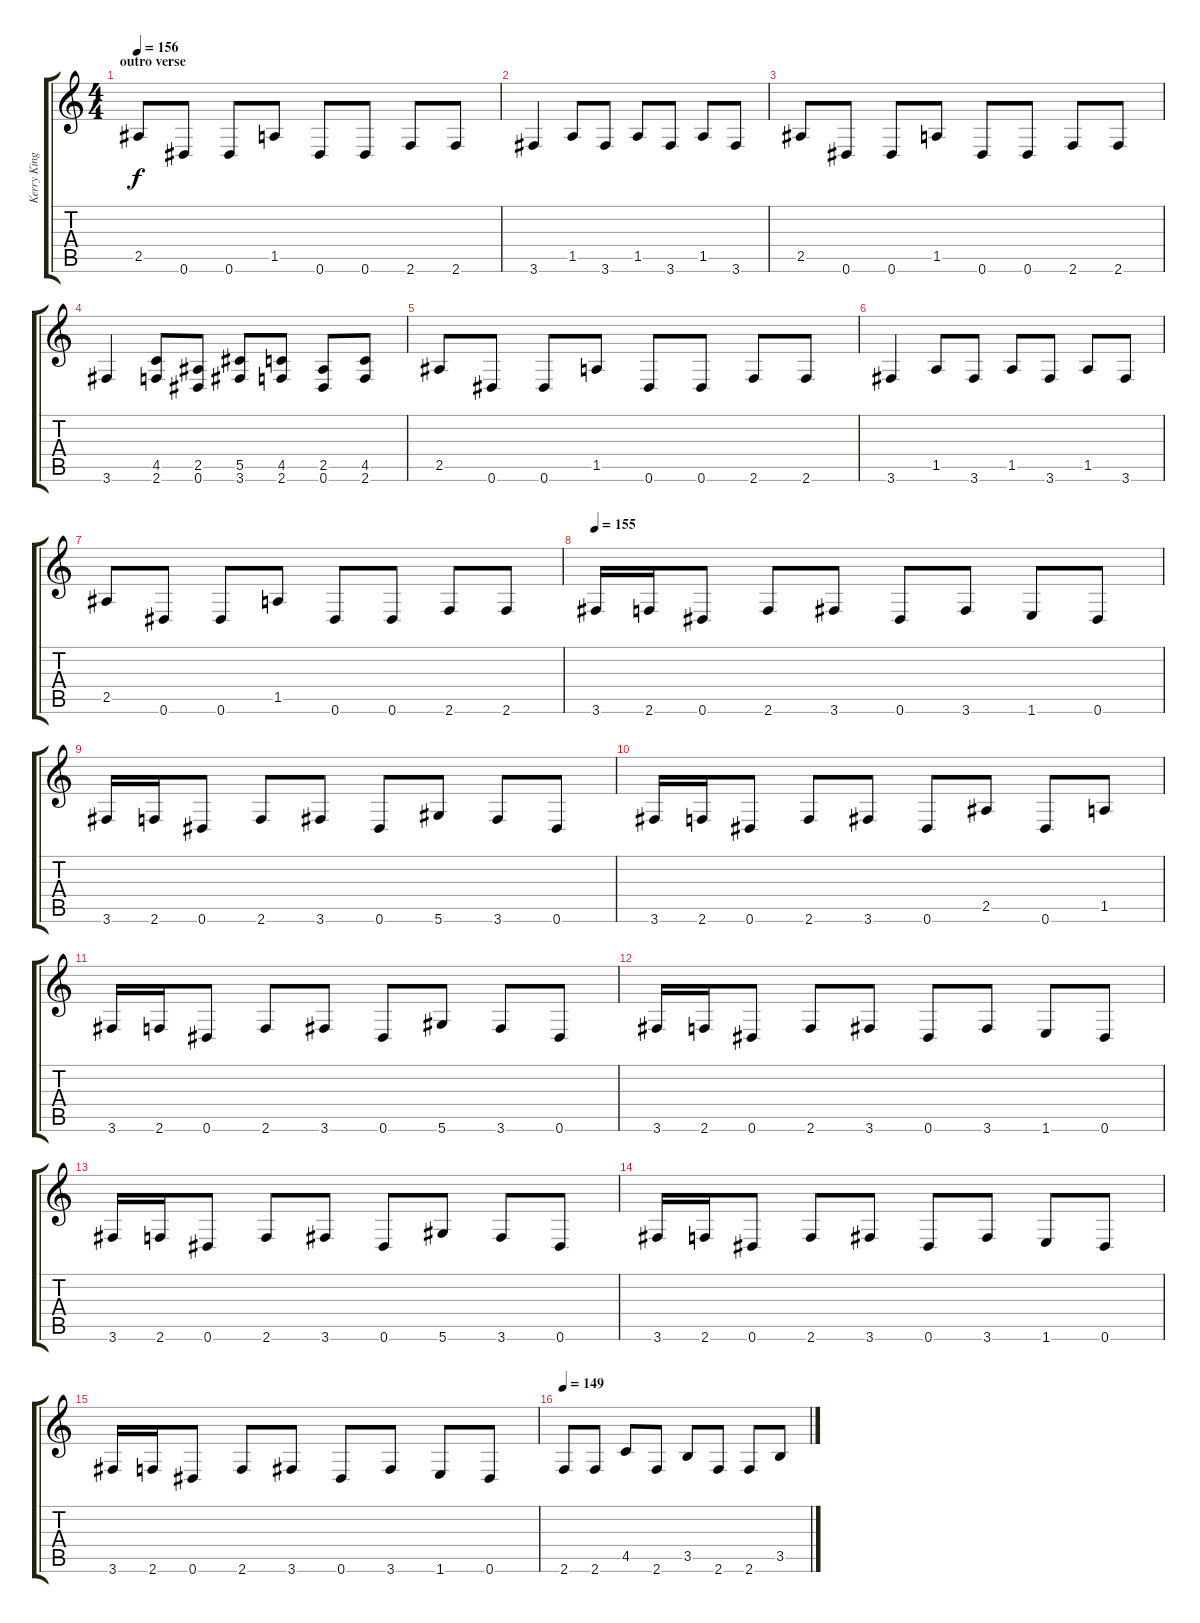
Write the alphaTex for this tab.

\track ("Kerry King" "Kerry King") {instrument distortionguitar}
\staff {score tabs}
\tuning (Eb4 Bb3 Gb3 Db3 Ab2 Eb2) {hide}
\ts (4 4)
\section ("" "outro verse")
\tempo 156
\clef g2
\ks c
2.5.8{dy f} 0.6.8 0.6.8 1.5.8 0.6.8 0.6.8 2.6.8 2.6.8 |
3.6.4 1.5.8 3.6.8 1.5.8 3.6.8 1.5.8 3.6.8 |
2.5.8 0.6.8 0.6.8 1.5.8 0.6.8 0.6.8 2.6.8 2.6.8 |
3.6.4 (4.5 2.6).8 (2.5 0.6).8 (5.5 3.6).8 (4.5 2.6).8 (2.5 0.6).8 (4.5 2.6).8 |
2.5.8 0.6.8 0.6.8 1.5.8 0.6.8 0.6.8 2.6.8 2.6.8 |
3.6.4 1.5.8 3.6.8 1.5.8 3.6.8 1.5.8 3.6.8 |
2.5.8 0.6.8 0.6.8 1.5.8 0.6.8 0.6.8 2.6.8 2.6.8 |
\tempo 155
3.6.16 2.6.16 0.6.8 2.6.8 3.6.8 0.6.8 3.6.8 1.6.8 0.6.8 |
3.6.16 2.6.16 0.6.8 2.6.8 3.6.8 0.6.8 5.6.8 3.6.8 0.6.8 |
3.6.16 2.6.16 0.6.8 2.6.8 3.6.8 0.6.8 2.5.8 0.6.8 1.5.8 |
3.6.16 2.6.16 0.6.8 2.6.8 3.6.8 0.6.8 5.6.8 3.6.8 0.6.8 |
3.6.16 2.6.16 0.6.8 2.6.8 3.6.8 0.6.8 3.6.8 1.6.8 0.6.8 |
3.6.16 2.6.16 0.6.8 2.6.8 3.6.8 0.6.8 5.6.8 3.6.8 0.6.8 |
3.6.16 2.6.16 0.6.8 2.6.8 3.6.8 0.6.8 3.6.8 1.6.8 0.6.8 |
3.6.16 2.6.16 0.6.8 2.6.8 3.6.8 0.6.8 3.6.8 1.6.8 0.6.8 |
\tempo 149
2.6.8 2.6.8 4.5.8 2.6.8 3.5.8 2.6.8 2.6.8 3.5.8
